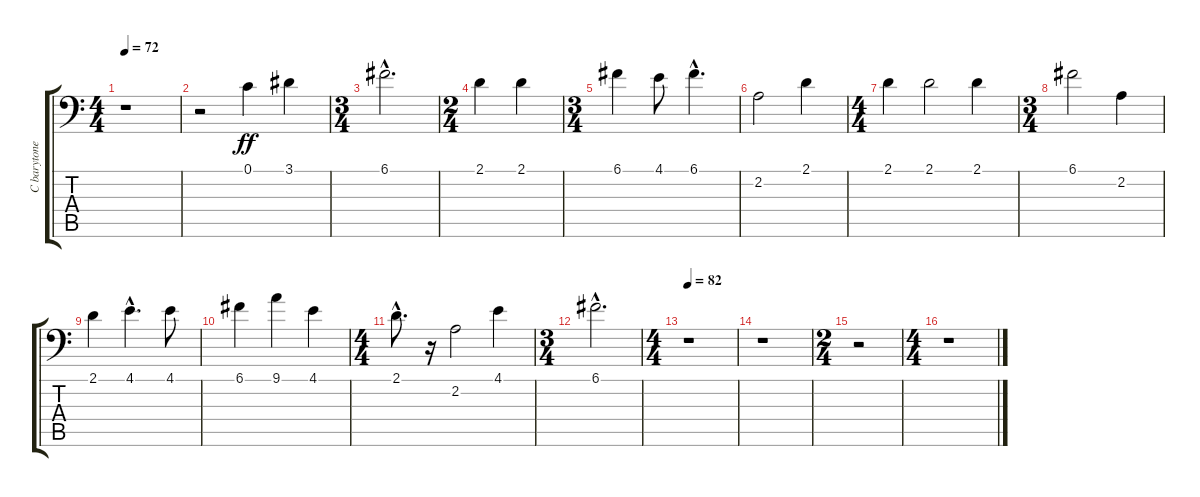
\track ("C barytone" "C barytone") {instrument electricbassfinger}
\staff {score tabs}
\tuning (C3 G2 D2 A1 E1 B0) {hide}
\ts (4 4)
\tempo 72
\clef f4
\ks c
r.1{dy ff} |
r.2 0.1.4 3.1.4 |
\ts (3 4)
6.1{hac}.2{d} |
\ts (2 4)
2.1.4 2.1.4 |
\ts (3 4)
6.1.4 4.1.8 6.1{hac}.4{d} |
2.2.2 2.1.4 |
\ts (4 4)
2.1.4 2.1.2 2.1.4 |
\ts (3 4)
6.1.2 2.2.4 |
2.1.4 4.1{hac}.4{d} 4.1.8 |
6.1.4 9.1.4 4.1.4 |
\ts (4 4)
2.1{hac}.8{d} r.16 2.2.2 4.1.4 |
\ts (3 4)
6.1{hac}.2{d} |
\ts (4 4)
\tempo 82
r.1 |
r.1 |
\ts (2 4)
r.2 |
\ts (4 4)
r.1
